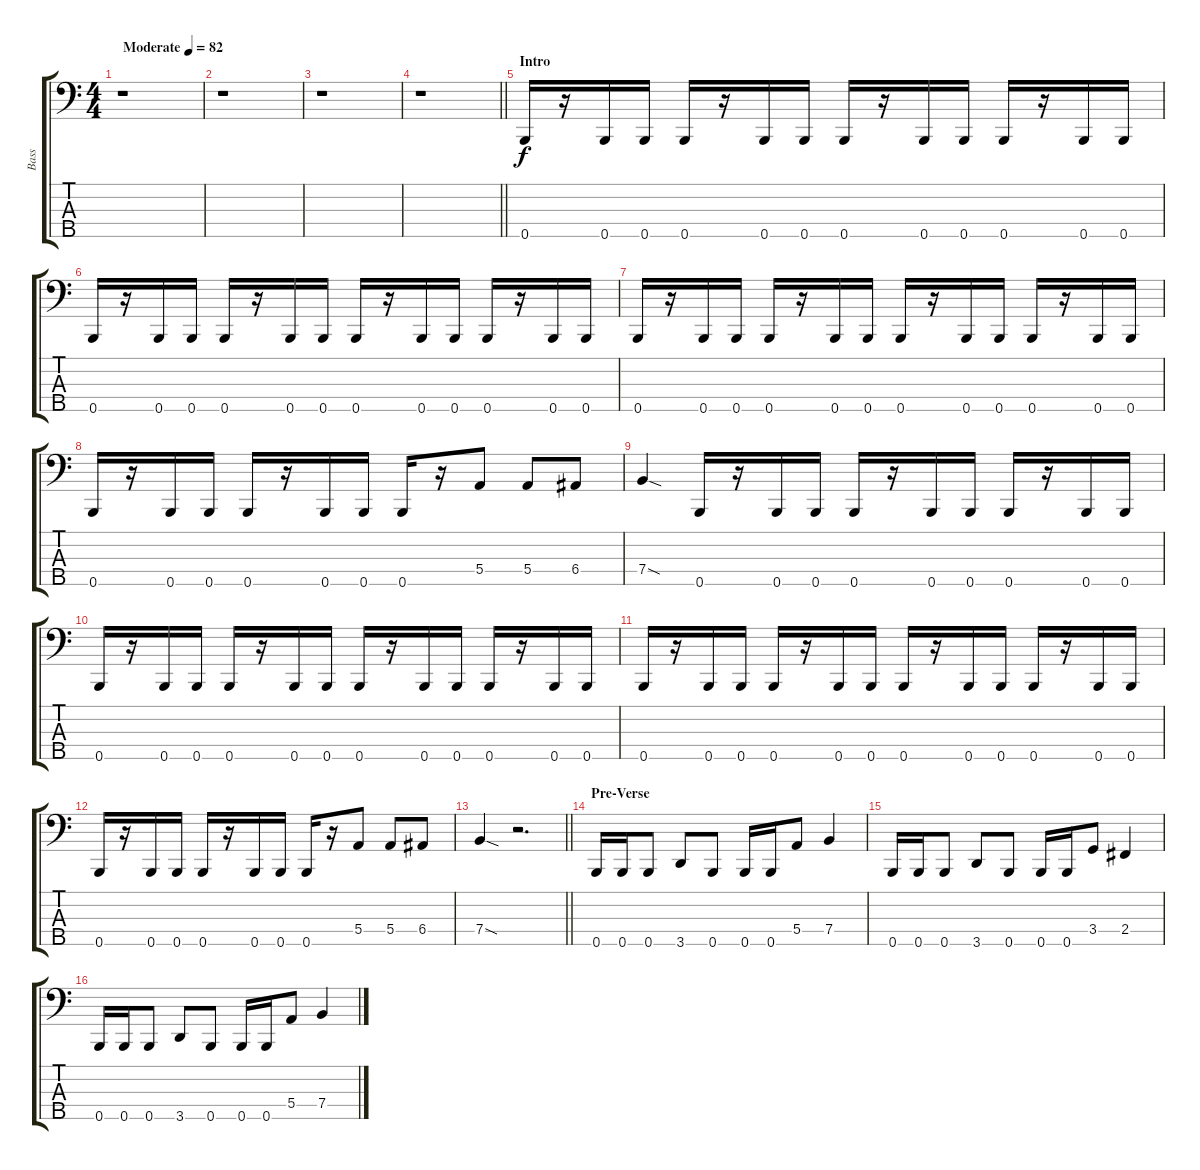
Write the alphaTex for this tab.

\track ("Bass" "Bass") {instrument electricbassfinger}
\staff {score tabs}
\tuning (G2 D2 A1 E1 B0) {hide}
\ts (4 4)
\tempo (82 "Moderate")
\clef f4
\ks c
r.1{dy f instrument electricbassfinger} |
r.1 |
r.1 |
\barLineRight lightlight
r.1 |
\section ("" "Intro")
0.5.16 r.16 0.5.16 0.5.16 0.5.16 r.16 0.5.16 0.5.16 0.5.16 r.16 0.5.16 0.5.16 0.5.16 r.16 0.5.16 0.5.16 |
0.5.16 r.16 0.5.16 0.5.16 0.5.16 r.16 0.5.16 0.5.16 0.5.16 r.16 0.5.16 0.5.16 0.5.16 r.16 0.5.16 0.5.16 |
0.5.16 r.16 0.5.16 0.5.16 0.5.16 r.16 0.5.16 0.5.16 0.5.16 r.16 0.5.16 0.5.16 0.5.16 r.16 0.5.16 0.5.16 |
0.5.16 r.16 0.5.16 0.5.16 0.5.16 r.16 0.5.16 0.5.16 0.5.16 r.16 5.4.8 5.4.8 6.4.8 |
7.4{sod}.4 0.5.16 r.16 0.5.16 0.5.16 0.5.16 r.16 0.5.16 0.5.16 0.5.16 r.16 0.5.16 0.5.16 |
0.5.16 r.16 0.5.16 0.5.16 0.5.16 r.16 0.5.16 0.5.16 0.5.16 r.16 0.5.16 0.5.16 0.5.16 r.16 0.5.16 0.5.16 |
0.5.16 r.16 0.5.16 0.5.16 0.5.16 r.16 0.5.16 0.5.16 0.5.16 r.16 0.5.16 0.5.16 0.5.16 r.16 0.5.16 0.5.16 |
0.5.16 r.16 0.5.16 0.5.16 0.5.16 r.16 0.5.16 0.5.16 0.5.16 r.16 5.4.8 5.4.8 6.4.8 |
\barLineRight lightlight
7.4{sod}.4 r.2{d} |
\section ("" "Pre-Verse")
0.5.16 0.5.16 0.5.8 3.5.8 0.5.8 0.5.16 0.5.16 5.4.8 7.4.4 |
0.5.16 0.5.16 0.5.8 3.5.8 0.5.8 0.5.16 0.5.16 3.4.8 2.4.4 |
0.5.16 0.5.16 0.5.8 3.5.8 0.5.8 0.5.16 0.5.16 5.4.8 7.4.4
